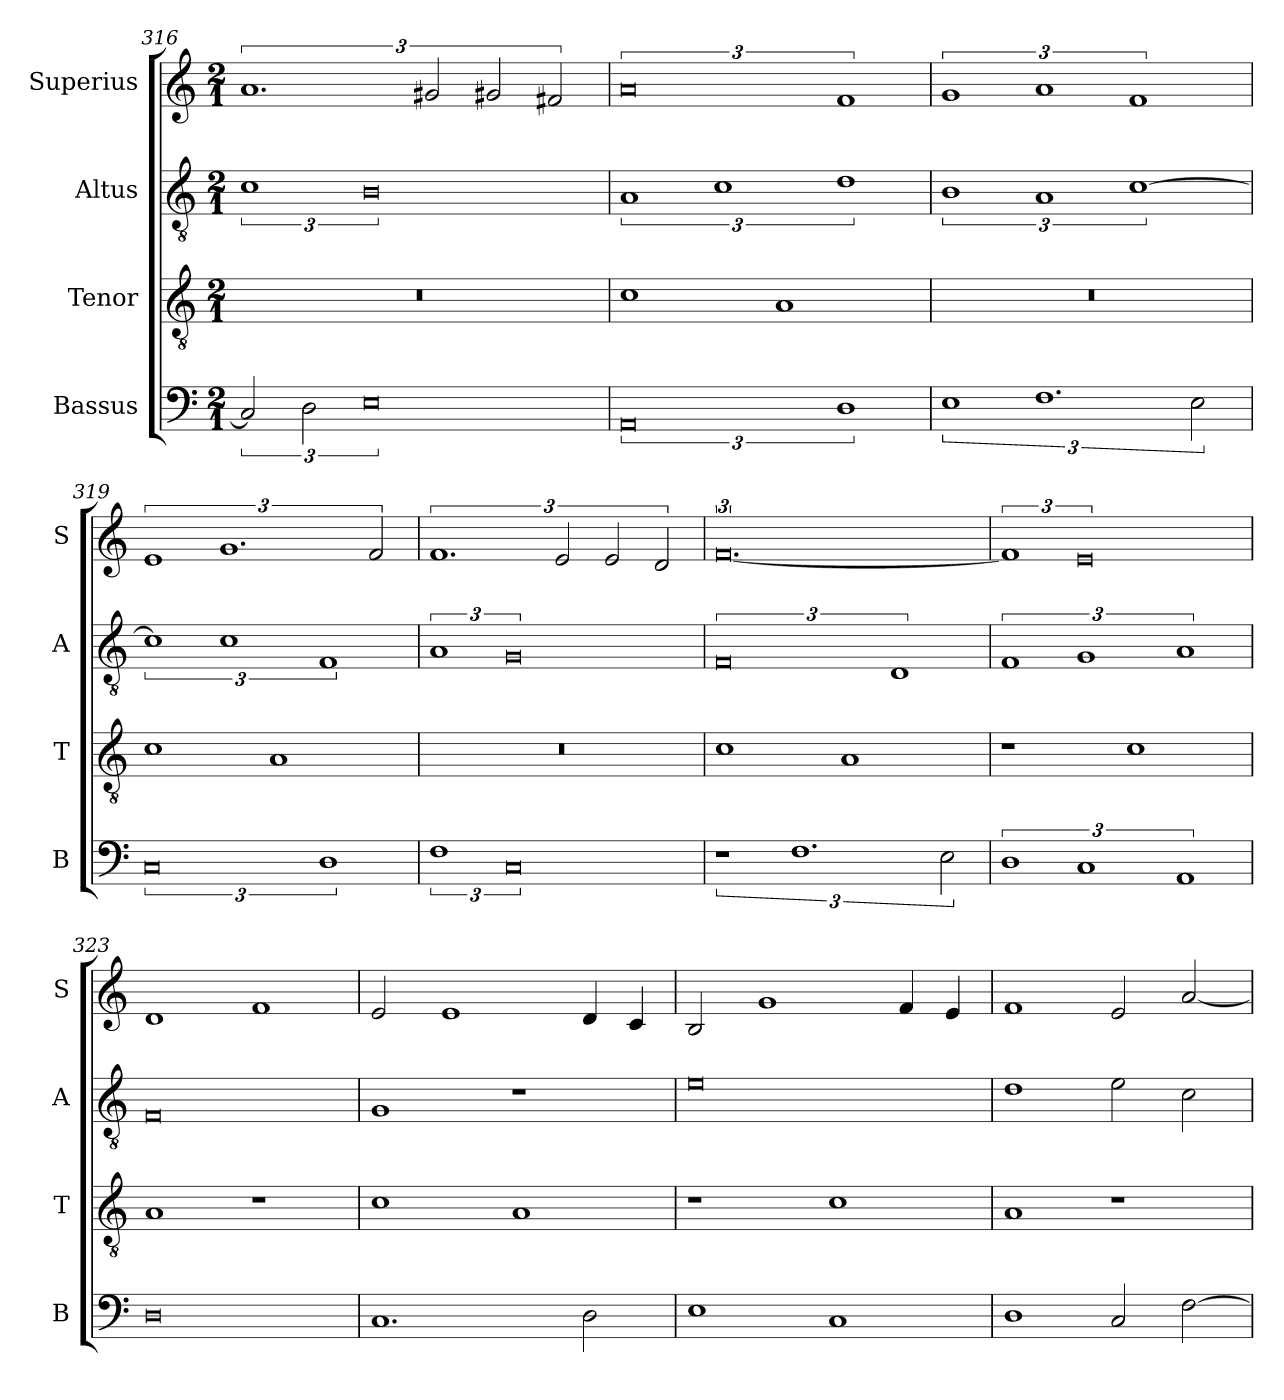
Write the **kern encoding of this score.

**kern	**kern	**kern	**kern
*part4	*part3	*part2	*part1
*staff4	*staff3	*staff2	*staff1
*I"Bassus	*I"Tenor	*I"Altus	*I"Superius
*I'B	*I'T	*I'A	*I'S
*clefF4	*clefGv2	*clefGv2	*clefG2
*k[]	*k[]	*k[]	*k[]
*M2/1	*M2/1	*M2/1	*M2/1
=316	=316	=316	=316
3C/]	0r	3%2c	3%2.a
3D\	.	.	.
3%4E	.	3%4B	.
.	.	.	3g#X/
.	.	.	3g#X/
.	.	.	3f#X/
=317	=317	=317	=317
3%4AA	1c	3%2A	3%4a
.	.	3%2c	.
.	1A	.	.
3%2D	.	3%2d	3%2f
=318	=318	=318	=318
3%2E	0r	3%2B	3%2g
3%2.F	.	3%2A	3%2a
.	.	[3%2c	3%2f
3E\	.	.	.
=319	=319	=319	=319
3%4C	1c	3%2c]	3%2e
.	.	3%2c	3%2.g
.	1A	.	.
3%2D	.	3%2F	.
.	.	.	3f/
=320	=320	=320	=320
3%2F	0r	3%2A	3%2.f
3%4C	.	3%4G	.
.	.	.	3e/
.	.	.	3e/
.	.	.	3d/
=321	=321	=321	=321
3%2r	1c	3%4F	[3%4.f
3%2.F	.	.	.
.	1A	.	.
.	.	3%2D	.
3E\	.	.	.
=322	=322	=322	=322
3%2D	1r	3%2F	3%2f]
3%2C	.	3%2G	3%4e
.	1c	.	.
3%2AA	.	3%2A	.
=323	=323	=323	=323
0D	1A	0F	1d
.	1r	.	1f
=324	=324	=324	=324
1.C	1c	1G	2e/
.	.	.	1e
.	1A	1r	.
2D\	.	.	4d/
.	.	.	4c/
=325	=325	=325	=325
1E	1r	0e	2B/
.	.	.	1g
1C	1c	.	.
.	.	.	4f/
.	.	.	4e/
=326	=326	=326	=326
1D	1A	1d	1f
2C/	1r	2e\	2e/
[2F\	.	2c\	[2a/
=	=	=	=
*-	*-	*-	*-
